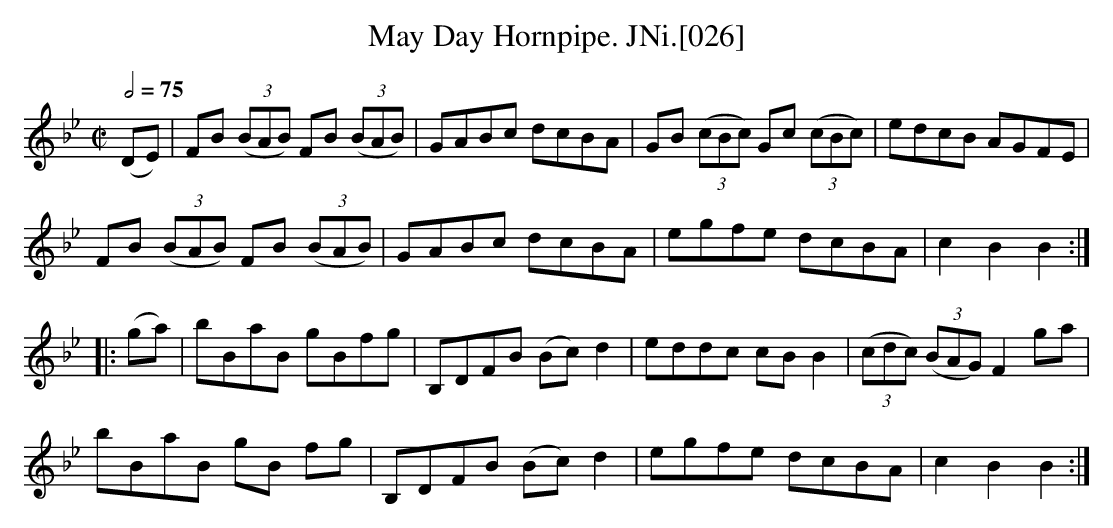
X:1
T:May Day Hornpipe. JNi.[026]
M:C|
L:1/8
Q:1/2=75
K:Bb
(DE)|FB ((3BAB) FB ((3BAB)|GABc dcBA|GB ((3cBc) Gc ((3cBc)|edcB AGFE|
FB ((3BAB) FB ((3BAB)|GABc dcBA|egfe dcBA|c2B2B2:|
|:(ga)|bBaB gBfg|B,DFB (Bc)d2|eddc cB B2|((3cdc) ((3BAG) F2 ga|
bBaB gB fg|B,DFB (Bc)d2|egfe dcBA|c2B2B2:|
